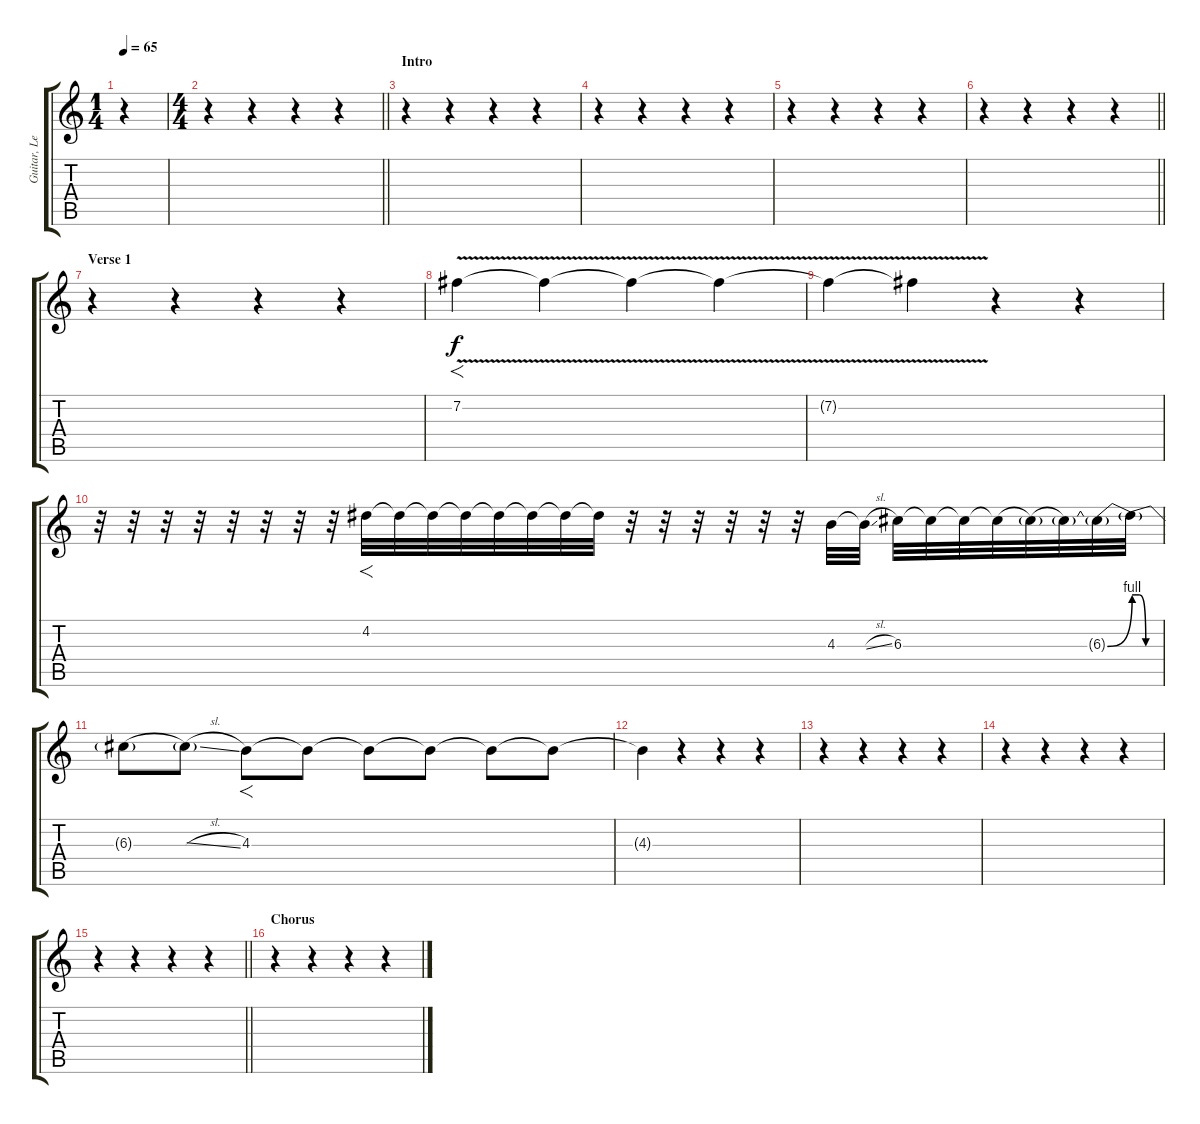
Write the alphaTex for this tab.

\track ("Guitar, Lead" "Guitar, Le") {instrument overdrivenguitar}
\staff {score tabs}
\tuning (E4 B3 G3 D3 A2 E2) {hide}
\voice
\ts (1 4)
\tempo 65
\clef g2
\ks c
r.4{dy f instrument overdrivenguitar} |
\ts (4 4)
\barLineRight lightlight
r.4 r.4 r.4 r.4 |
\section ("" "Intro")
r.4 r.4 r.4 r.4 |
r.4 r.4 r.4 r.4 |
r.4 r.4 r.4 r.4 |
\barLineRight lightlight
r.4 r.4 r.4 r.4 |
\section ("" "Verse 1")
r.4 r.4 r.4 r.4 |
7.2{v}.4{f} 7.2{v t}.4 7.2{v t}.4 7.2{v t}.4 |
7.2{v t}.4 7.2{v t}.4 r.4 r.4 |
r.32 r.32 r.32 r.32 r.32 r.32 r.32 r.32 4.2.32{f} 4.2{t}.32 4.2{t}.32 4.2{t}.32 4.2{t}.32 4.2{t}.32 4.2{t}.32 4.2{t}.32 r.32 r.32 r.32 r.32 r.32 r.32 4.3.32 4.3{sl t}.32 6.3.32 6.3{t}.32 6.3{t}.32 6.3{be (hold 0 0 60 0) t}.32 6.3{be (hold 0 0 60 0) t}.32 6.3{t}.32 6.3{be (bend 0 0 60 4) t}.32 6.3{be (custom 0 4 15 4 30 0 60 0) t}.32 |
6.3{be (hold 0 0 60 0) t}.8 6.3{sl t}.8 4.3.8{f} 4.3{t}.8 4.3{t}.8 4.3{t}.8 4.3{t}.8 4.3{t}.8 |
4.3{t}.4 r.4 r.4 r.4 |
r.4 r.4 r.4 r.4 |
r.4 r.4 r.4 r.4 |
\barLineRight lightlight
r.4 r.4 r.4 r.4 |
\section ("" "Chorus")
r.4 r.4 r.4 r.4
\voice
\clef g2
\ottava regular
\simile none
\ks c
r.4{dy f} |
\barLineRight lightlight
|
|
|
|
\barLineRight lightlight
|
|
|
|
|
|
|
|
|
\barLineRight lightlight
|
